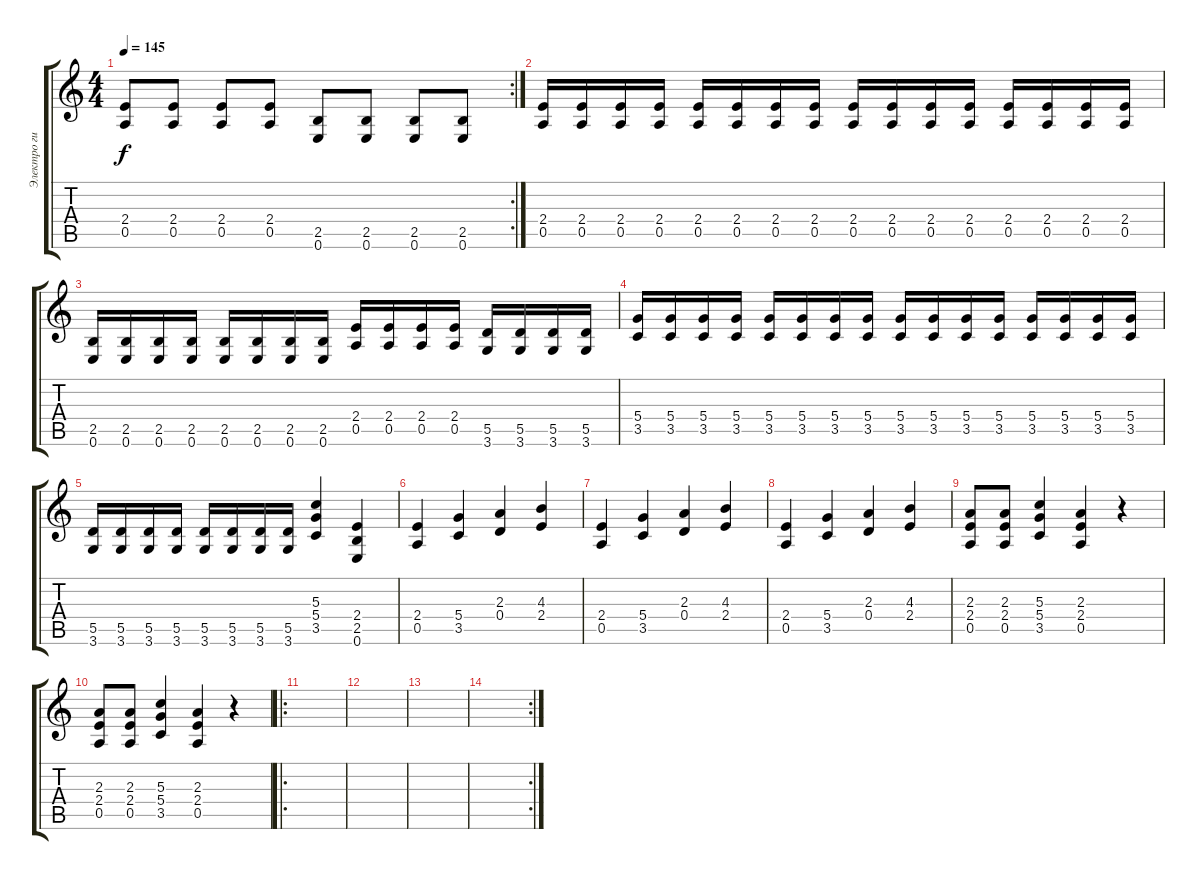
\track ("Электро гитара" "Электро ги") {instrument distortionguitar}
\staff {score tabs}
\tuning (E4 B3 G3 D3 A2 E2) {hide}
\rc 2
\ts (4 4)
\tempo 145
\clef g2
\ks c
(2.4 0.5).8{dy f} (2.4 0.5).8 (2.4 0.5).8 (2.4 0.5).8 (2.5 0.6).8 (2.5 0.6).8 (2.5 0.6).8 (2.5 0.6).8 |
(2.4 0.5).16 (2.4 0.5).16 (2.4 0.5).16 (2.4 0.5).16 (2.4 0.5).16 (2.4 0.5).16 (2.4 0.5).16 (2.4 0.5).16 (2.4 0.5).16 (2.4 0.5).16 (2.4 0.5).16 (2.4 0.5).16 (2.4 0.5).16 (2.4 0.5).16 (2.4 0.5).16 (2.4 0.5).16 |
(2.5 0.6).16 (2.5 0.6).16 (2.5 0.6).16 (2.5 0.6).16 (2.5 0.6).16 (2.5 0.6).16 (2.5 0.6).16 (2.5 0.6).16 (2.4 0.5).16 (2.4 0.5).16 (2.4 0.5).16 (2.4 0.5).16 (5.5 3.6).16 (5.5 3.6).16 (5.5 3.6).16 (5.5 3.6).16 |
(5.4 3.5).16 (5.4 3.5).16 (5.4 3.5).16 (5.4 3.5).16 (5.4 3.5).16 (5.4 3.5).16 (5.4 3.5).16 (5.4 3.5).16 (5.4 3.5).16 (5.4 3.5).16 (5.4 3.5).16 (5.4 3.5).16 (5.4 3.5).16 (5.4 3.5).16 (5.4 3.5).16 (5.4 3.5).16 |
(5.5 3.6).16 (5.5 3.6).16 (5.5 3.6).16 (5.5 3.6).16 (5.5 3.6).16 (5.5 3.6).16 (5.5 3.6).16 (5.5 3.6).16 (5.3 5.4 3.5).4 (2.4 2.5 0.6).4 |
(2.4 0.5).4 (5.4 3.5).4 (2.3 0.4).4 (4.3 2.4).4 |
(2.4 0.5).4 (5.4 3.5).4 (2.3 0.4).4 (4.3 2.4).4 |
(2.4 0.5).4 (5.4 3.5).4 (2.3 0.4).4 (4.3 2.4).4 |
(2.3 2.4 0.5).8 (2.3 2.4 0.5).8 (5.3 5.4 3.5).4 (2.3 2.4 0.5).4 r.4 |
(2.3 2.4 0.5).8 (2.3 2.4 0.5).8 (5.3 5.4 3.5).4 (2.3 2.4 0.5).4 r.4 |
\ro
|
|
|
\rc 2
